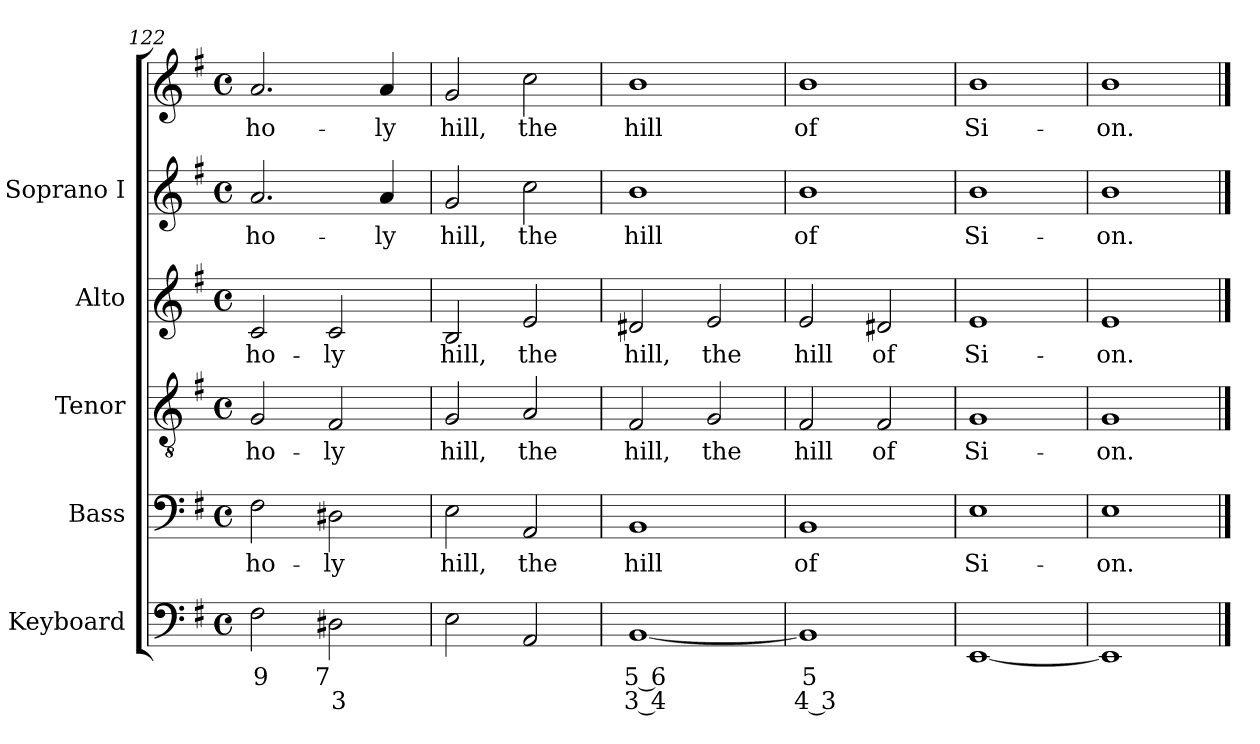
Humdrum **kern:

**kern	**text	**text	**kern	**text	**kern	**text	**kern	**text	**kern	**text	**kern	**text
*part5	*part5	*part5	*part4	*part4	*part3	*part3	*part2	*part2	*part1	*part1	*part1	*part1
*staff6	*staff6	*staff6	*staff5	*staff5	*staff4	*staff4	*staff3	*staff3	*staff2	*staff2	*staff1	*staff1
*I"Keyboard	*	*	*I"Bass	*	*I"Tenor	*	*I"Alto	*	*I"Soprano I	*	*	*
*	*	*	*I'B	*	*I'T	*	*I'A	*	*I'S	*	*	*
*clefF4	*	*	*clefF4	*	*clefGv2	*	*clefG2	*	*clefG2	*	*clefG2	*
*k[f#]	*	*	*k[f#]	*	*k[f#]	*	*k[f#]	*	*k[f#]	*	*k[f#]	*
*G:	*	*	*G:	*	*G:	*	*G:	*	*G:	*	*G:	*
*M4/4	*	*	*M4/4	*	*M4/4	*	*M4/4	*	*M4/4	*	*M4/4	*
*met(c)	*	*	*met(c)	*	*met(c)	*	*met(c)	*	*met(c)	*	*met(c)	*
=122	=122	=122	=122	=122	=122	=122	=122	=122	=122	=122	=122	=122
!	!LO:LY:b	!	!	!LO:LY:b	!	!LO:LY:b	!	!LO:LY:b	!	!LO:LY:b	!	!LO:LY:b
2F#	9	.	2F#	ho-	2G	ho-	2c	ho-	2.a	ho-	2.a	ho-
!	!LO:LY:b	!LO:LY:b	!	!LO:LY:b	!	!LO:LY:b	!	!LO:LY:b	!	!	!	!
2D#X	7	3	2D#X	-ly	2F#	-ly	2c	-ly	.	.	.	.
!	!	!	!	!	!	!	!	!	!	!LO:LY:b	!	!LO:LY:b
.	.	.	.	.	.	.	.	.	4a	-ly	4a	-ly
=123	=123	=123	=123	=123	=123	=123	=123	=123	=123	=123	=123	=123
!	!	!	!	!LO:LY:b	!	!LO:LY:b	!	!LO:LY:b	!	!LO:LY:b	!	!LO:LY:b
2E	.	.	2E	hill,	2G	hill,	2B	hill,	2g	hill,	2g	hill,
!	!	!	!	!LO:LY:b	!	!LO:LY:b	!	!LO:LY:b	!	!LO:LY:b	!	!LO:LY:b
2AA	.	.	2AA	the	2A	the	2e	the	2cc	the	2cc	the
=124	=124	=124	=124	=124	=124	=124	=124	=124	=124	=124	=124	=124
!	!LO:LY:b	!LO:LY:b	!	!LO:LY:b	!	!LO:LY:b	!	!LO:LY:b	!	!LO:LY:b	!	!LO:LY:b
[1BB	5 6	3 4	1BB	hill	2F#	hill,	2d#X	hill,	1b	hill	1b	hill
!	!	!	!	!	!	!LO:LY:b	!	!LO:LY:b	!	!	!	!
.	.	.	.	.	2G	the	2e	the	.	.	.	.
=125	=125	=125	=125	=125	=125	=125	=125	=125	=125	=125	=125	=125
!	!LO:LY:b	!LO:LY:b	!	!LO:LY:b	!	!LO:LY:b	!	!LO:LY:b	!	!LO:LY:b	!	!LO:LY:b
1BB]	5	4 3	1BB	of	2F#	hill	2e	hill	1b	of	1b	of
!	!	!	!	!	!	!LO:LY:b	!	!LO:LY:b	!	!	!	!
.	.	.	.	.	2F#	of	2d#X	of	.	.	.	.
=126	=126	=126	=126	=126	=126	=126	=126	=126	=126	=126	=126	=126
!	!	!	!	!LO:LY:b	!	!LO:LY:b	!	!LO:LY:b	!	!LO:LY:b	!	!LO:LY:b
[1EE	.	.	1E	Si-	1G	Si-	1e	Si-	1b	Si-	1b	Si-
=127	=127	=127	=127	=127	=127	=127	=127	=127	=127	=127	=127	=127
!	!	!	!	!LO:LY:b	!	!LO:LY:b	!	!LO:LY:b	!	!LO:LY:b	!	!LO:LY:b
1EE]	.	.	1E	-on.	1G	-on.	1e	-on.	1b	-on.	1b	-on.
==	==	==	==	==	==	==	==	==	==	==	==	==
*-	*-	*-	*-	*-	*-	*-	*-	*-	*-	*-	*-	*-
